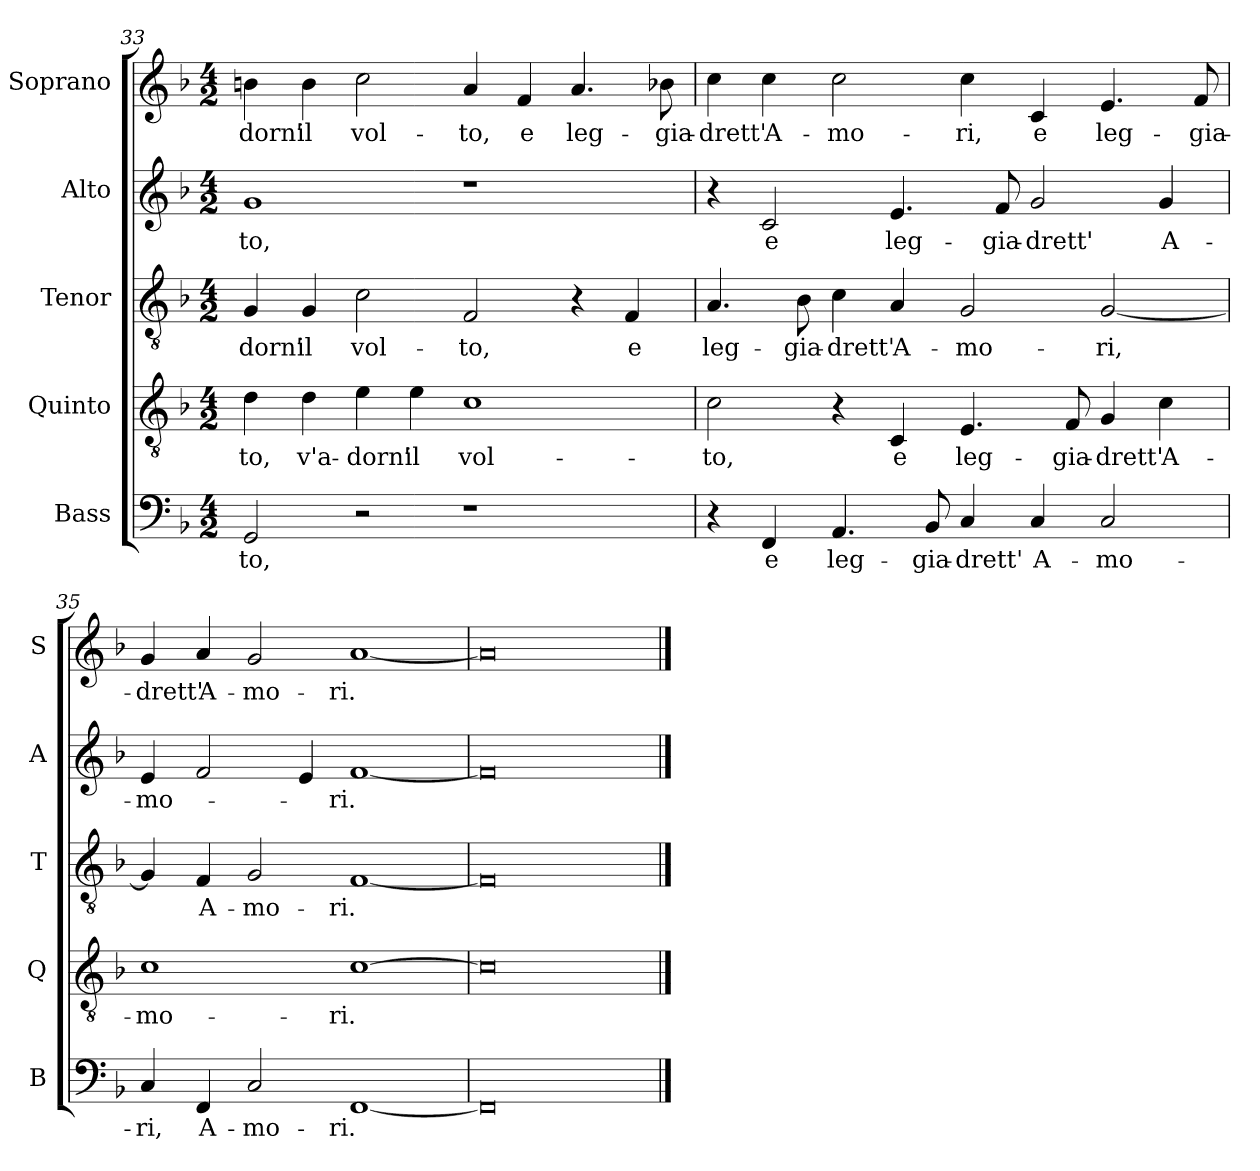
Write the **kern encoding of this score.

**kern	**text	**kern	**text	**kern	**text	**kern	**text	**kern	**text
*part5	*part5	*part4	*part4	*part3	*part3	*part2	*part2	*part1	*part1
*staff5	*staff5	*staff4	*staff4	*staff3	*staff3	*staff2	*staff2	*staff1	*staff1
*I"Bass	*	*I"Quinto	*	*I"Tenor	*	*I"Alto	*	*I"Soprano	*
*I'B	*	*I'Q	*	*I'T	*	*I'A	*	*I'S	*
*clefF4	*	*clefGv2	*	*clefGv2	*	*clefG2	*	*clefG2	*
*k[b-]	*	*k[b-]	*	*k[b-]	*	*k[b-]	*	*k[b-]	*
*F:	*	*F:	*	*F:	*	*F:	*	*F:	*
*M4/2	*	*M4/2	*	*M4/2	*	*M4/2	*	*M4/2	*
=33	=33	=33	=33	=33	=33	=33	=33	=33	=33
!	!LO:LY:b	!	!	!	!	!	!	!	!
!	!	!	!LO:LY:b	!	!	!	!	!	!
!	!	!	!	!	!LO:LY:b	!	!	!	!
!	!	!	!	!	!	!	!LO:LY:b	!	!
!	!	!	!	!	!	!	!	!	!LO:LY:b
2GG/	-to,	4d\	-to,	4G/	-dorn'	1g	-to,	4bn\	-dorn'
!	!	!	!LO:LY:b	!	!	!	!	!	!
!	!	!	!	!	!LO:LY:b	!	!	!	!
!	!	!	!	!	!	!	!	!	!LO:LY:b
.	.	4d\	v'a-	4G/	il	.	.	4b\	il
!	!	!	!LO:LY:b	!	!	!	!	!	!
!	!	!	!	!	!LO:LY:b	!	!	!	!
!	!	!	!	!	!	!	!	!	!LO:LY:b
2r	.	4e\	-dorn'	2c\	vol-	.	.	2cc\	vol-
!	!	!	!LO:LY:b	!	!	!	!	!	!
.	.	4e\	il	.	.	.	.	.	.
!	!	!	!LO:LY:b	!	!	!	!	!	!
!	!	!	!	!	!LO:LY:b	!	!	!	!
!	!	!	!	!	!	!	!	!	!LO:LY:b
1r	.	1c	vol-	2F/	-to,	1r	.	4a/	-to,
!	!	!	!	!	!	!	!	!	!LO:LY:b
.	.	.	.	.	.	.	.	4f/	e
!	!	!	!	!	!	!	!	!	!LO:LY:b
.	.	.	.	4r	.	.	.	4.a/	leg-
!	!	!	!	!	!LO:LY:b	!	!	!	!
.	.	.	.	4F/	e	.	.	.	.
!	!	!	!	!	!	!	!	!	!LO:LY:b
.	.	.	.	.	.	.	.	8b-X\	-gia-
=34	=34	=34	=34	=34	=34	=34	=34	=34	=34
!	!	!	!LO:LY:b	!	!	!	!	!	!
!	!	!	!	!	!LO:LY:b	!	!	!	!
!	!	!	!	!	!	!	!	!	!LO:LY:b
4r	.	2c\	-to,	4.A/	leg-	4r	.	4cc\	-drett'
!	!LO:LY:b	!	!	!	!	!	!	!	!
!	!	!	!	!	!	!	!LO:LY:b	!	!
!	!	!	!	!	!	!	!	!	!LO:LY:b
4FF/	e	.	.	.	.	2c/	e	4cc\	A-
!	!	!	!	!	!LO:LY:b	!	!	!	!
.	.	.	.	8B-\	-gia-	.	.	.	.
!	!LO:LY:b	!	!	!	!	!	!	!	!
!	!	!	!	!	!LO:LY:b	!	!	!	!
!	!	!	!	!	!	!	!	!	!LO:LY:b
4.AA/	leg-	4r	.	4c\	-drett'	.	.	2cc\	-mo-
!	!	!	!LO:LY:b	!	!	!	!	!	!
!	!	!	!	!	!LO:LY:b	!	!	!	!
!	!	!	!	!	!	!	!LO:LY:b	!	!
.	.	4C/	e	4A/	A-	4.e/	leg-	.	.
!	!LO:LY:b	!	!	!	!	!	!	!	!
8BB-/	-gia-	.	.	.	.	.	.	.	.
!	!LO:LY:b	!	!	!	!	!	!	!	!
!	!	!	!LO:LY:b	!	!	!	!	!	!
!	!	!	!	!	!LO:LY:b	!	!	!	!
!	!	!	!	!	!	!	!	!	!LO:LY:b
4C/	-drett'	4.E/	leg-	2G/	-mo-	.	.	4cc\	-ri,
!	!	!	!	!	!	!	!LO:LY:b	!	!
.	.	.	.	.	.	8f/	-gia-	.	.
!	!LO:LY:b	!	!	!	!	!	!	!	!
!	!	!	!	!	!	!	!LO:LY:b	!	!
!	!	!	!	!	!	!	!	!	!LO:LY:b
4C/	A-	.	.	.	.	2g/	-drett'	4c/	e
!	!	!	!LO:LY:b	!	!	!	!	!	!
.	.	8F/	-gia-	.	.	.	.	.	.
!	!LO:LY:b	!	!	!	!	!	!	!	!
!	!	!	!LO:LY:b	!	!	!	!	!	!
!	!	!	!	!	!LO:LY:b	!	!	!	!
!	!	!	!	!	!	!	!	!	!LO:LY:b
2C/	-mo-	4G/	-drett'	[2G/	-ri,	.	.	4.e/	leg-
!	!	!	!LO:LY:b	!	!	!	!	!	!
!	!	!	!	!	!	!	!LO:LY:b	!	!
.	.	4c\	A-	.	.	4g/	A-	.	.
!	!	!	!	!	!	!	!	!	!LO:LY:b
.	.	.	.	.	.	.	.	8f/	-gia-
!!LO:LB:g=z
=35	=35	=35	=35	=35	=35	=35	=35	=35	=35
!	!LO:LY:b	!	!	!	!	!	!	!	!
!	!	!	!LO:LY:b	!	!	!	!	!	!
!	!	!	!	!	!	!	!LO:LY:b	!	!
!	!	!	!	!	!	!	!	!	!LO:LY:b
4C/	-ri,	1c	-mo-	4G/]	.	4e/	-mo-	4g/	-drett'
!	!LO:LY:b	!	!	!	!	!	!	!	!
!	!	!	!	!	!LO:LY:b	!	!	!	!
!	!	!	!	!	!	!	!	!	!LO:LY:b
4FF/	A-	.	.	4F/	A-	2f/	.	4a/	A-
!	!LO:LY:b	!	!	!	!	!	!	!	!
!	!	!	!	!	!LO:LY:b	!	!	!	!
!	!	!	!	!	!	!	!	!	!LO:LY:b
2C/	-mo-	.	.	2G/	-mo-	.	.	2g/	-mo-
.	.	.	.	.	.	4e/	.	.	.
!	!LO:LY:b	!	!	!	!	!	!	!	!
!	!	!	!LO:LY:b	!	!	!	!	!	!
!	!	!	!	!	!LO:LY:b	!	!	!	!
!	!	!	!	!	!	!	!LO:LY:b	!	!
!	!	!	!	!	!	!	!	!	!LO:LY:b
[1FF	-ri.	[1c	-ri.	[1F	-ri.	[1f	-ri.	[1a	-ri.
=36	=36	=36	=36	=36	=36	=36	=36	=36	=36
0FF]	.	0c]	.	0F]	.	0f]	.	0a]	.
==	==	==	==	==	==	==	==	==	==
*-	*-	*-	*-	*-	*-	*-	*-	*-	*-
